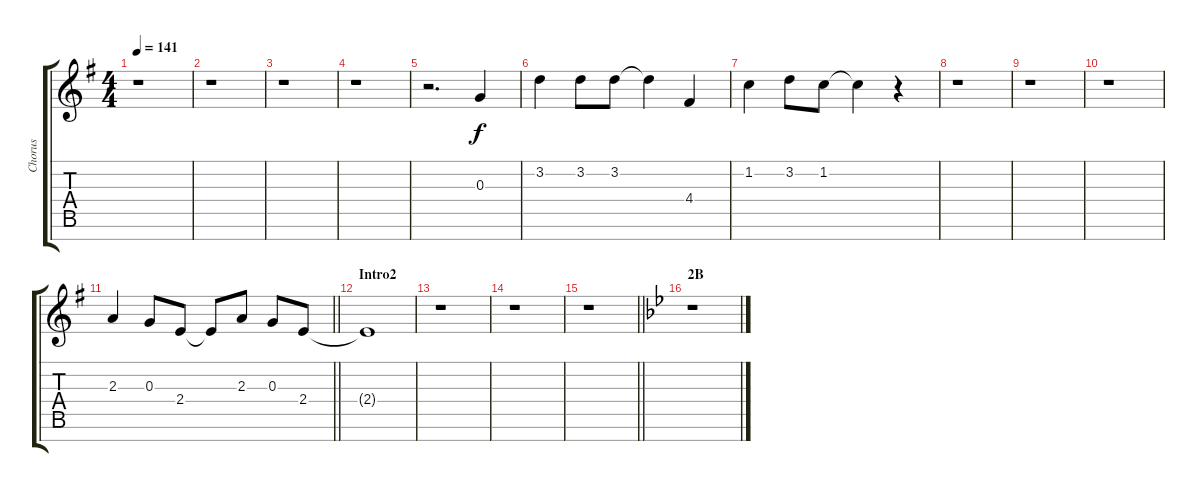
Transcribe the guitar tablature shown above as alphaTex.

\track ("Chorus" "Chorus") {instrument voiceoohs}
\staff {score tabs}
\tuning (E5 B4 G4 D4 A3 E3 B2) {hide}
\ts (4 4)
\tempo 141
\clef g2
\ks g
r.1{dy f} |
r.1 |
r.1 |
r.1 |
r.2{d} 0.3.4 |
3.2.4 3.2.8 3.2.8 3.2{t}.4 4.4.4 |
1.2.4 3.2.8 1.2.8 1.2{t}.4 r.4 |
r.1 |
r.1 |
r.1 |
\barLineRight lightlight
2.3.4 0.3.8 2.4.8 2.4{t}.8 2.3.8 0.3.8 2.4.8 |
\section ("" "Intro2")
2.4{t}.1 |
r.1 |
r.1 |
\barLineRight lightlight
r.1 |
\section ("" "2B")
\ks bb
r.1
